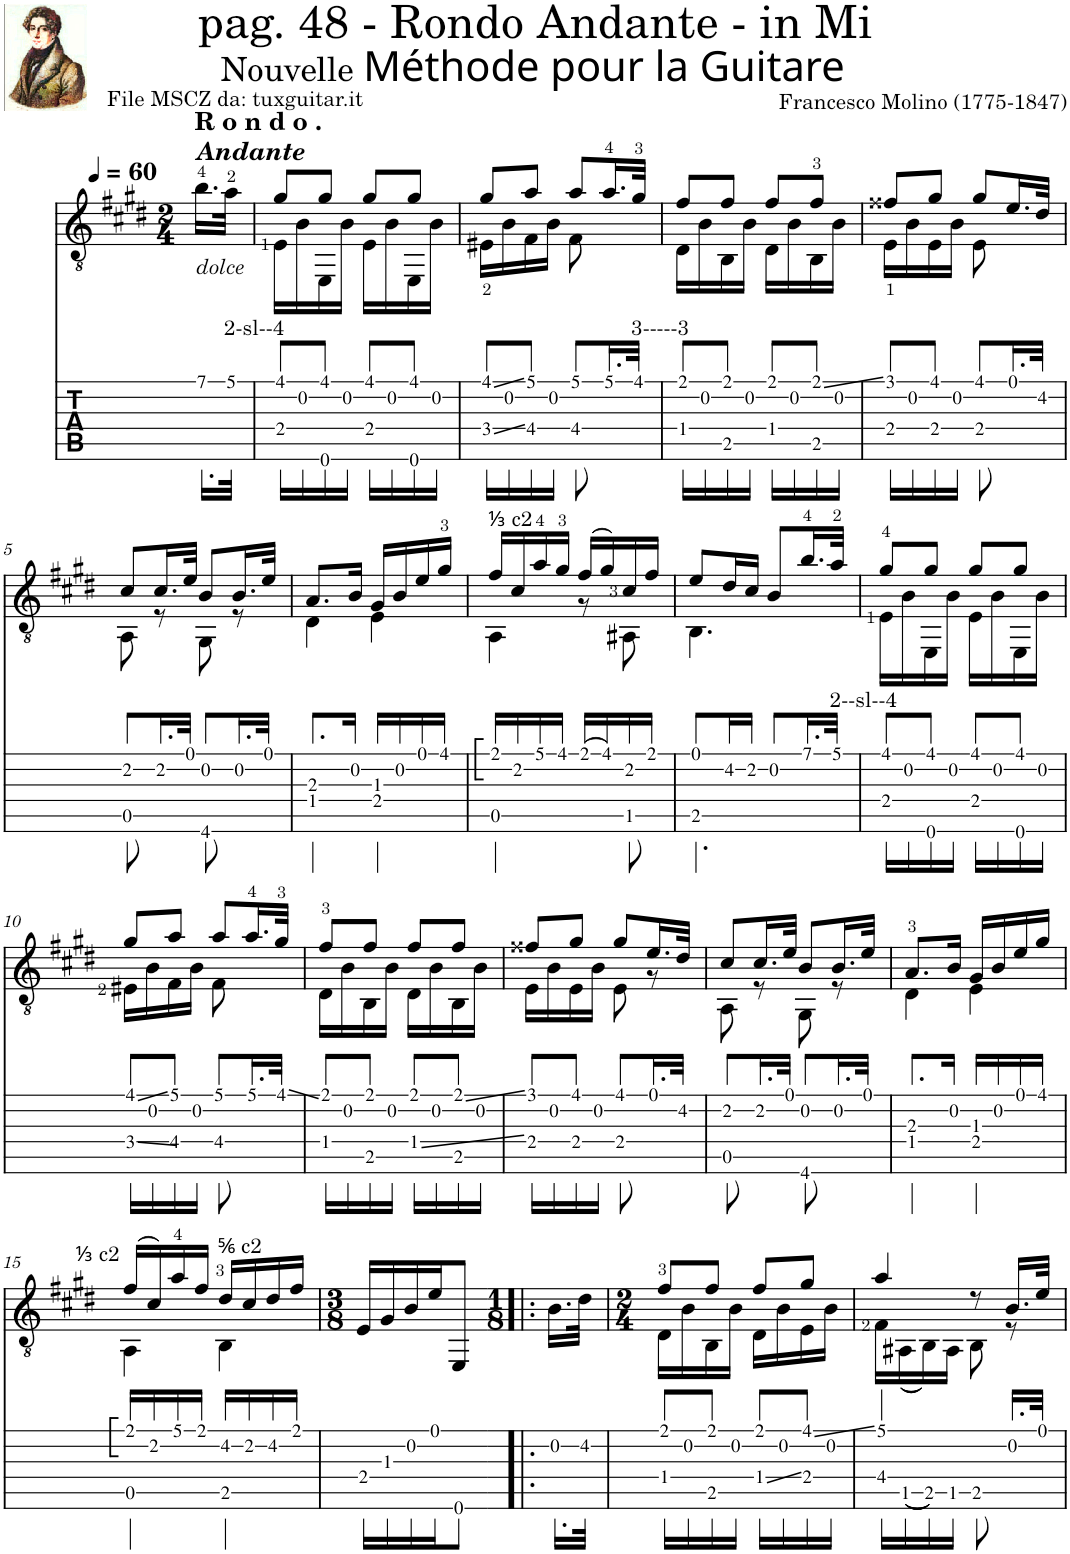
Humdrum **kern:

**kern	**kern
*part2	*part1
*staff2	*staff1
*I"Chitarra classica (Intavolatura)	*I"Chitarra classica
*stria6	*
*	*clefGv2
*k[f#c#g#d#]	*k[f#c#g#d#]
*M2/4	*M2/4
*MM60	*MM60
=	=
!	!LO:TX:a:B:t=R o n d o .
!	!LO:TX:a:i:t=Andante
!	!LO:TX:b:i:t=dolce
16.b\LL	16.b\LL
!LO:TX:a:t=2-sl--4	!
32a\JJk	32a\JJk
=1	=1
*^	*^
8g#/L	16E\LL	8g#/L	16E\LL
.	16B\	.	16B\
8g#/J	16EE\	8g#/J	16EE\
.	16B\JJ	.	16B\JJ
8g#/L	16E\LL	8g#/L	16E\LL
.	16B\	.	16B\
8g#/J	16EE\	8g#/J	16EE\
.	16B\JJ	.	16B\JJ
=2	=2	=2	=2
8g#/L	16E#X\LL	8g#/L	16E#X\LL
.	16B\	.	16B\
8a/J	16F#\	8a/J	16F#\
.	16B\JJ	.	16B\JJ
8a/L	8F#\	8a/L	8F#\
16.a/L	8ryy	16.a/L	8ryy
!LO:TX:a:t=3-----3	!	!	!
32g#/JJk	.	32g#/JJk	.
=3	=3	=3	=3
8f#/L	16D#\LL	8f#/L	16D#\LL
.	16B\	.	16B\
8f#/J	16BB\	8f#/J	16BB\
.	16B\JJ	.	16B\JJ
8f#/L	16D#\LL	8f#/L	16D#\LL
.	16B\	.	16B\
8f#/J	16BB\	8f#/J	16BB\
.	16B\JJ	.	16B\JJ
=4	=4	=4	=4
8f##X/L	16E\LL	8f##X/L	16E\LL
.	16B\	.	16B\
8g#/J	16E\	8g#/J	16E\
.	16B\JJ	.	16B\JJ
8g#/L	8E\	8g#/L	8E\
16.e/L	8ryy	16.e/L	8ryy
32d#/JJk	.	32d#/JJk	.
!!LO:LB:g=z	!!
=5	=5	=5	=5
8c#/L	8AA\	8c#/L	8AA\
16.c#/L	8r	16.c#/L	8r
32e/JJk	.	32e/JJk	.
8B/L	8GG#\	8B/L	8GG#\
16.B/L	8r	16.B/L	8r
32e/JJk	.	32e/JJk	.
=6	=6	=6	=6
8.A/L	4D#\	8.A/L	4D#\
16B/Jk	.	16B/Jk	.
16G#/LL	4E\	16G#/LL	4E\
16B/	.	16B/	.
16e/	.	16e/	.
16g#/JJ	.	16g#/JJ	.
=7	=7	=7	=7
!	!	!LO:TX:a:t=⅓ c2	!
16f#/LL	4AA\	16f#/LL	4AA\
16c#/	.	16c#/	.
16a/	.	16a/	.
16g#/JJ	.	16g#/JJ	.
(16f#/LL	8r	(16f#/LL	8r
16g#/)	.	16g#/)	.
16c#/	8AA#X\	16c#/	8AA#X\
16f#/JJ	.	16f#/JJ	.
=8	=8	=8	=8
8e/L	4.BB\	8e/L	4.BB\
16d#/L	.	16d#/L	.
16c#/JJ	.	16c#/JJ	.
8B/L	.	8B/L	.
16.b/L	8ryy	16.b/L	8ryy
!LO:TX:a:t=2--sl--4	!	!	!
32a/JJk	.	32a/JJk	.
=9	=9	=9	=9
8g#/L	16E\LL	8g#/L	16E\LL
.	16B\	.	16B\
8g#/J	16EE\	8g#/J	16EE\
.	16B\JJ	.	16B\JJ
8g#/L	16E\LL	8g#/L	16E\LL
.	16B\	.	16B\
8g#/J	16EE\	8g#/J	16EE\
.	16B\JJ	.	16B\JJ
!!LO:LB:g=z	!!
=10	=10	=10	=10
8g#/L	16E#X\LL	8g#/L	16E#X\LL
.	16B\	.	16B\
8a/J	16F#\	8a/J	16F#\
.	16B\JJ	.	16B\JJ
8a/L	8F#\	8a/L	8F#\
16.a/L	8ryy	16.a/L	8ryy
32g#/JJk	.	32g#/JJk	.
=11	=11	=11	=11
8f#/L	16D#\LL	8f#/L	16D#\LL
.	16B\	.	16B\
8f#/J	16BB\	8f#/J	16BB\
.	16B\JJ	.	16B\JJ
8f#/L	16D#\LL	8f#/L	16D#\LL
.	16B\	.	16B\
8f#/J	16BB\	8f#/J	16BB\
.	16B\JJ	.	16B\JJ
=12	=12	=12	=12
8f##X/L	16E\LL	8f##X/L	16E\LL
.	16B\	.	16B\
8g#/J	16E\	8g#/J	16E\
.	16B\JJ	.	16B\JJ
8g#/L	8E\	8g#/L	8E\
16.e/L	8r	16.e/L	8r
32d#/JJk	.	32d#/JJk	.
=13	=13	=13	=13
8c#/L	8AA\	8c#/L	8AA\
16.c#/L	8r	16.c#/L	8r
32e/JJk	.	32e/JJk	.
8B/L	8GG#\	8B/L	8GG#\
16.B/L	8r	16.B/L	8r
32e/JJk	.	32e/JJk	.
=14	=14	=14	=14
8.A/L	4D#\	8.A/L	4D#\
16B/Jk	.	16B/Jk	.
16G#/LL	4E\	16G#/LL	4E\
16B/	.	16B/	.
16e/	.	16e/	.
16g#/JJ	.	16g#/JJ	.
!!LO:LB:g=z	!!
=15	=15	=15	=15
!	!	!LO:TX:a:t=⅓ c2	!
16f#/LL	4AA\	(16f#/LL	4AA\
16c#/	.	16c#/)	.
16a/	.	16a/	.
16f#/JJ	.	16f#/JJ	.
!	!	!LO:TX:a:t=⅚ c2	!
16d#/LL	4BB\	16d#/LL	4BB\
16c#/	.	16c#/	.
16d#/	.	16d#/	.
16f#/JJ	.	16f#/JJ	.
*v	*v	*	*
*	*v	*v
=16	=16
*M3/8	*M3/8
16E\LL	16E/LL
16G#\	16G#/
16B\	16B/
16e\J	16e/J
8EE\J	8EE/J
=17!|:	=17!|:
*M1/8	*M1/8
16.B\LL	16.B\LL
32d#\JJk	32d#\JJk
=18	=18
*M2/4	*M2/4
*^	*^
8f#/L	16D#\LL	8f#/L	16D#\LL
.	16B\	.	16B\
8f#/J	16BB\	8f#/J	16BB\
.	16B\JJ	.	16B\JJ
8f#/L	16D#\LL	8f#/L	16D#\LL
.	16B\	.	16B\
8g#/J	16E\	8g#/J	16E\
.	16B\JJ	.	16B\JJ
=19	=19	=19	=19
4a/	16F#\LL	4a/	16F#\LL
.	((16AA#X\	.	((16AA#X\
.	16BB\))	.	16BB\))
.	16AA#\JJ	.	16AA#\JJ
8r	8BB\	8r	8BB\
16.B/LL	8r	16.B/LL	8r
32e/JJk	.	32e/JJk	.
*v	*v	*	*
*	*v	*v
=	=
*-	*-
